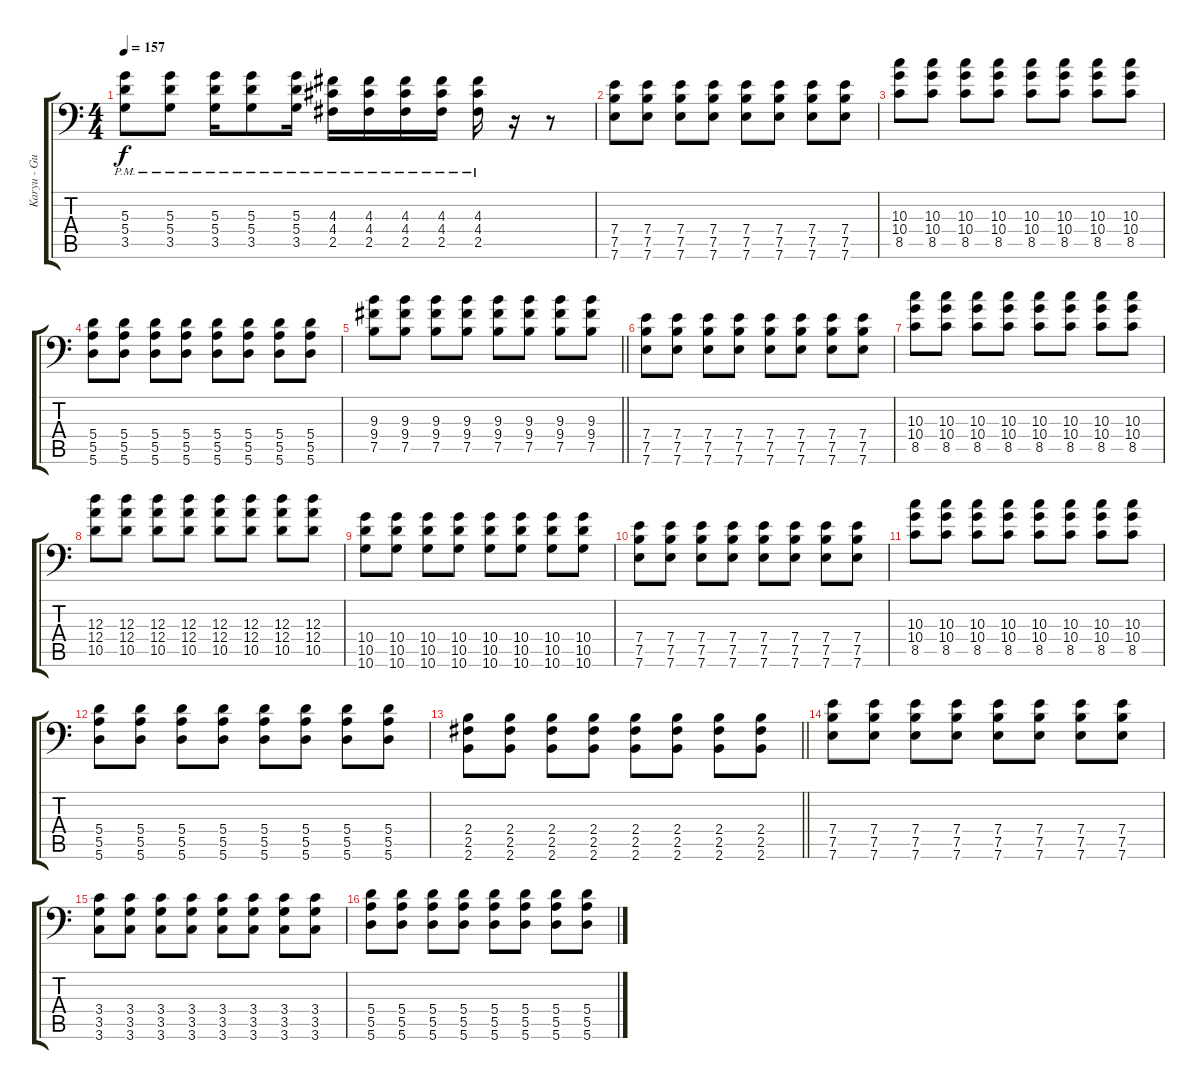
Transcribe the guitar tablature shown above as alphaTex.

\track ("Karyu - Guitar 2" "Karyu - Gu") {instrument distortionguitar}
\staff {score tabs}
\tuning (B3 Gb3 D3 A2 E2 A1) {hide}
\ts (4 4)
\tempo 157
\clef f4
\ks c
(5.3{pm} 5.4{pm} 3.5{pm}).8{dy f volume 13} (5.3{pm} 5.4{pm} 3.5{pm}).8 (5.3{pm} 5.4{pm} 3.5{pm}).16 (5.3{pm} 5.4{pm} 3.5{pm}).8 (5.3{pm} 5.4{pm} 3.5{pm}).16 (4.3{pm} 4.4{pm} 2.5{pm}).16 (4.3{pm} 4.4{pm} 2.5{pm}).16 (4.3{pm} 4.4{pm} 2.5{pm}).16 (4.3{pm} 4.4{pm} 2.5{pm}).16 (4.3{pm} 4.4{pm} 2.5{pm}).16 r.16 r.8 |
(7.4 7.5 7.6).8 (7.4 7.5 7.6).8 (7.4 7.5 7.6).8 (7.4 7.5 7.6).8 (7.4 7.5 7.6).8 (7.4 7.5 7.6).8 (7.4 7.5 7.6).8 (7.4 7.5 7.6).8 |
(10.3 10.4 8.5).8 (10.3 10.4 8.5).8 (10.3 10.4 8.5).8 (10.3 10.4 8.5).8 (10.3 10.4 8.5).8 (10.3 10.4 8.5).8 (10.3 10.4 8.5).8 (10.3 10.4 8.5).8 |
(5.4 5.5 5.6).8 (5.4 5.5 5.6).8 (5.4 5.5 5.6).8 (5.4 5.5 5.6).8 (5.4 5.5 5.6).8 (5.4 5.5 5.6).8 (5.4 5.5 5.6).8 (5.4 5.5 5.6).8 |
\barLineRight lightlight
(9.3 9.4 7.5).8 (9.3 9.4 7.5).8 (9.3 9.4 7.5).8 (9.3 9.4 7.5).8 (9.3 9.4 7.5).8 (9.3 9.4 7.5).8 (9.3 9.4 7.5).8 (9.3 9.4 7.5).8 |
\section ("" "")
(7.4 7.5 7.6).8 (7.4 7.5 7.6).8 (7.4 7.5 7.6).8 (7.4 7.5 7.6).8 (7.4 7.5 7.6).8 (7.4 7.5 7.6).8 (7.4 7.5 7.6).8 (7.4 7.5 7.6).8 |
(10.3 10.4 8.5).8 (10.3 10.4 8.5).8 (10.3 10.4 8.5).8 (10.3 10.4 8.5).8 (10.3 10.4 8.5).8 (10.3 10.4 8.5).8 (10.3 10.4 8.5).8 (10.3 10.4 8.5).8 |
(12.3 12.4 10.5).8 (12.3 12.4 10.5).8 (12.3 12.4 10.5).8 (12.3 12.4 10.5).8 (12.3 12.4 10.5).8 (12.3 12.4 10.5).8 (12.3 12.4 10.5).8 (12.3 12.4 10.5).8 |
(10.4 10.5 10.6).8 (10.4 10.5 10.6).8 (10.4 10.5 10.6).8 (10.4 10.5 10.6).8 (10.4 10.5 10.6).8 (10.4 10.5 10.6).8 (10.4 10.5 10.6).8 (10.4 10.5 10.6).8 |
(7.4 7.5 7.6).8 (7.4 7.5 7.6).8 (7.4 7.5 7.6).8 (7.4 7.5 7.6).8 (7.4 7.5 7.6).8 (7.4 7.5 7.6).8 (7.4 7.5 7.6).8 (7.4 7.5 7.6).8 |
(10.3 10.4 8.5).8 (10.3 10.4 8.5).8 (10.3 10.4 8.5).8 (10.3 10.4 8.5).8 (10.3 10.4 8.5).8 (10.3 10.4 8.5).8 (10.3 10.4 8.5).8 (10.3 10.4 8.5).8 |
(5.4 5.5 5.6).8 (5.4 5.5 5.6).8 (5.4 5.5 5.6).8 (5.4 5.5 5.6).8 (5.4 5.5 5.6).8 (5.4 5.5 5.6).8 (5.4 5.5 5.6).8 (5.4 5.5 5.6).8 |
\barLineRight lightlight
(2.4 2.5 2.6).8 (2.4 2.5 2.6).8 (2.4 2.5 2.6).8 (2.4 2.5 2.6).8 (2.4 2.5 2.6).8 (2.4 2.5 2.6).8 (2.4 2.5 2.6).8 (2.4 2.5 2.6).8 |
\section ("" "")
(7.4 7.5 7.6).8 (7.4 7.5 7.6).8 (7.4 7.5 7.6).8 (7.4 7.5 7.6).8 (7.4 7.5 7.6).8 (7.4 7.5 7.6).8 (7.4 7.5 7.6).8 (7.4 7.5 7.6).8 |
(3.4 3.5 3.6).8 (3.4 3.5 3.6).8 (3.4 3.5 3.6).8 (3.4 3.5 3.6).8 (3.4 3.5 3.6).8 (3.4 3.5 3.6).8 (3.4 3.5 3.6).8 (3.4 3.5 3.6).8 |
(5.4 5.5 5.6).8 (5.4 5.5 5.6).8 (5.4 5.5 5.6).8 (5.4 5.5 5.6).8 (5.4 5.5 5.6).8 (5.4 5.5 5.6).8 (5.4 5.5 5.6).8 (5.4 5.5 5.6).8
